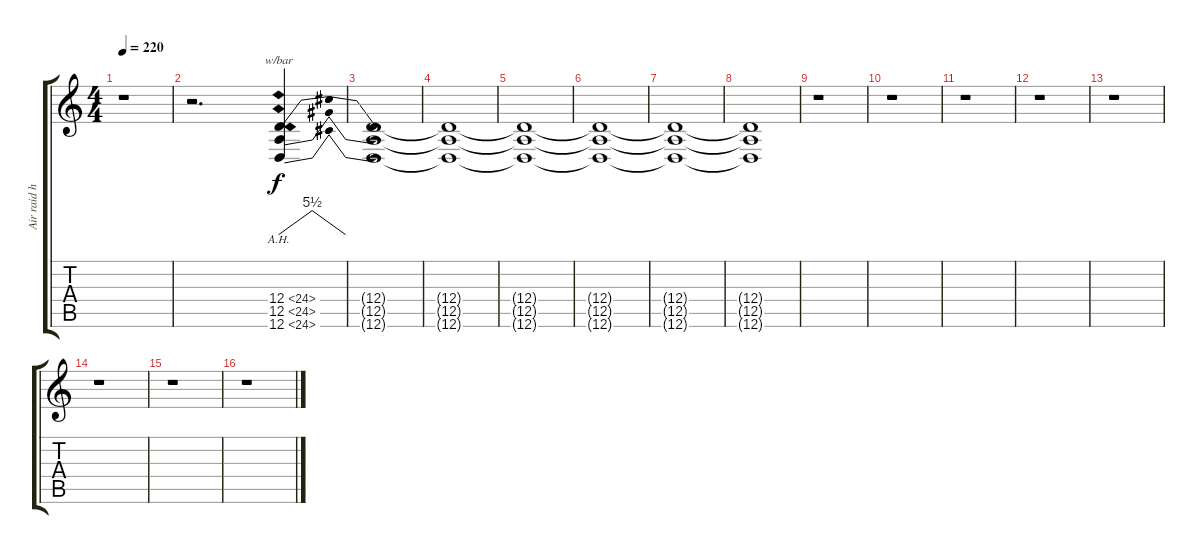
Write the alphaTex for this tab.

\track ("Air raid horn" "Air raid h") {instrument whistle}
\staff {score tabs}
\tuning (E4 B3 G3 D3 A2 D2) {hide}
\ts (4 4)
\tempo 220
\clef g2
\ks c
r.1{dy f instrument whistle} |
r.2{d} (12.4{ah 12} 12.5{ah 12} 12.6{ah 12}).4{tbe (dip default 0 0 30 22 60 0)} |
(12.4{t} 12.5{t} 12.6{t}).1 |
(12.4{t} 12.5{t} 12.6{t}).1 |
(12.4{t} 12.5{t} 12.6{t}).1 |
(12.4{t} 12.5{t} 12.6{t}).1 |
(12.4{t} 12.5{t} 12.6{t}).1 |
(12.4{t} 12.5{t} 12.6{t}).1 |
r.1 |
r.1 |
r.1 |
r.1 |
r.1 |
r.1 |
r.1 |
r.1
